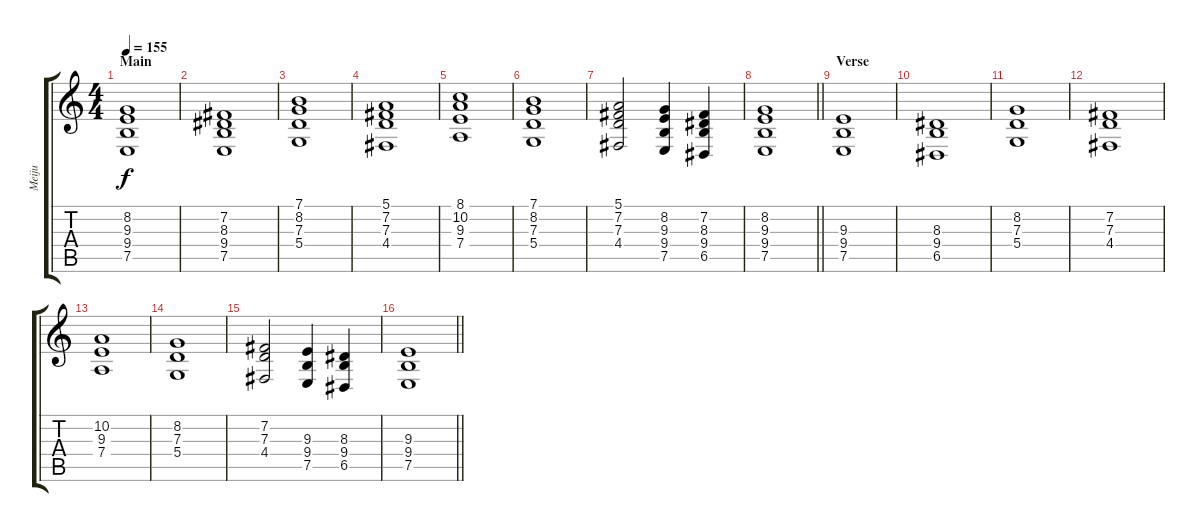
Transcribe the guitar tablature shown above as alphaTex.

\track ("Meiju" "Meiju") {instrument synthstrings1}
\staff {score tabs}
\tuning (E4 B3 G3 D3 A2 E2) {hide}
\ts (4 4)
\section ("" "Main")
\tempo 155
\clef g2
\ks c
(8.2 9.3 9.4 7.5).1{dy f} |
(7.2 8.3 9.4 7.5).1 |
(7.1 8.2 7.3 5.4).1 |
(5.1 7.2 7.3 4.4).1 |
(8.1 10.2 9.3 7.4).1 |
(7.1 8.2 7.3 5.4).1 |
(5.1 7.2 7.3 4.4).2 (8.2 9.3 9.4 7.5).4 (7.2 8.3 9.4 6.5).4 |
\barLineRight lightlight
(8.2 9.3 9.4 7.5).1 |
\section ("" "Verse")
(9.3 9.4 7.5).1 |
(8.3 9.4 6.5).1 |
(8.2 7.3 5.4).1 |
(7.2 7.3 4.4).1 |
(10.2 9.3 7.4).1 |
(8.2 7.3 5.4).1 |
(7.2 7.3 4.4).2 (9.3 9.4 7.5).4 (8.3 9.4 6.5).4 |
\barLineRight lightlight
(9.3 9.4 7.5).1
